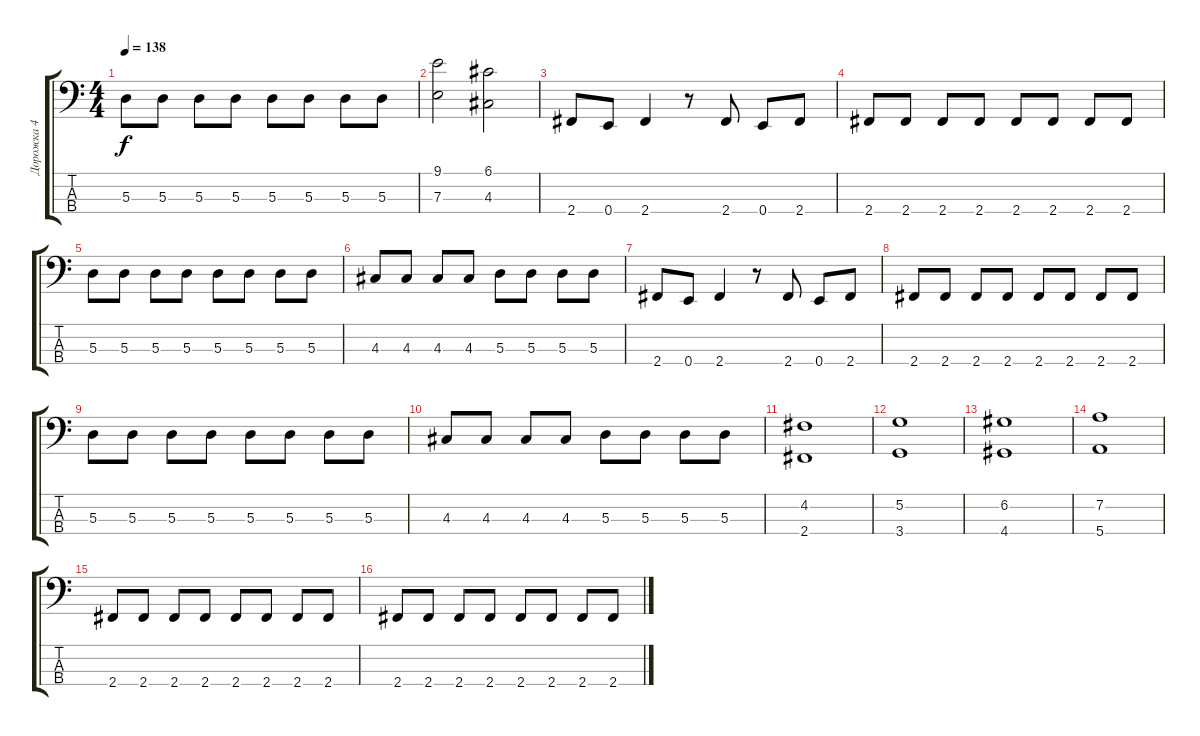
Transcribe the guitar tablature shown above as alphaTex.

\track ("Дорожка 4" "Дорожка 4") {instrument electricbasspick}
\staff {score tabs}
\tuning (G2 D2 A1 E1) {hide}
\ts (4 4)
\tempo 138
\clef f4
\ks c
5.3.8{dy f} 5.3.8 5.3.8 5.3.8 5.3.8 5.3.8 5.3.8 5.3.8 |
(9.1 7.3).2 (6.1 4.3).2 |
2.4.8 0.4.8 2.4.4 r.8 2.4.8 0.4.8 2.4.8 |
2.4.8 2.4.8 2.4.8 2.4.8 2.4.8 2.4.8 2.4.8 2.4.8 |
5.3.8 5.3.8 5.3.8 5.3.8 5.3.8 5.3.8 5.3.8 5.3.8 |
4.3.8 4.3.8 4.3.8 4.3.8 5.3.8 5.3.8 5.3.8 5.3.8 |
2.4.8 0.4.8 2.4.4 r.8 2.4.8 0.4.8 2.4.8 |
2.4.8 2.4.8 2.4.8 2.4.8 2.4.8 2.4.8 2.4.8 2.4.8 |
5.3.8 5.3.8 5.3.8 5.3.8 5.3.8 5.3.8 5.3.8 5.3.8 |
4.3.8 4.3.8 4.3.8 4.3.8 5.3.8 5.3.8 5.3.8 5.3.8 |
(4.2 2.4).1 |
(5.2 3.4).1 |
(6.2 4.4).1 |
(7.2 5.4).1 |
2.4.8 2.4.8 2.4.8 2.4.8 2.4.8 2.4.8 2.4.8 2.4.8 |
2.4.8 2.4.8 2.4.8 2.4.8 2.4.8 2.4.8 2.4.8 2.4.8
